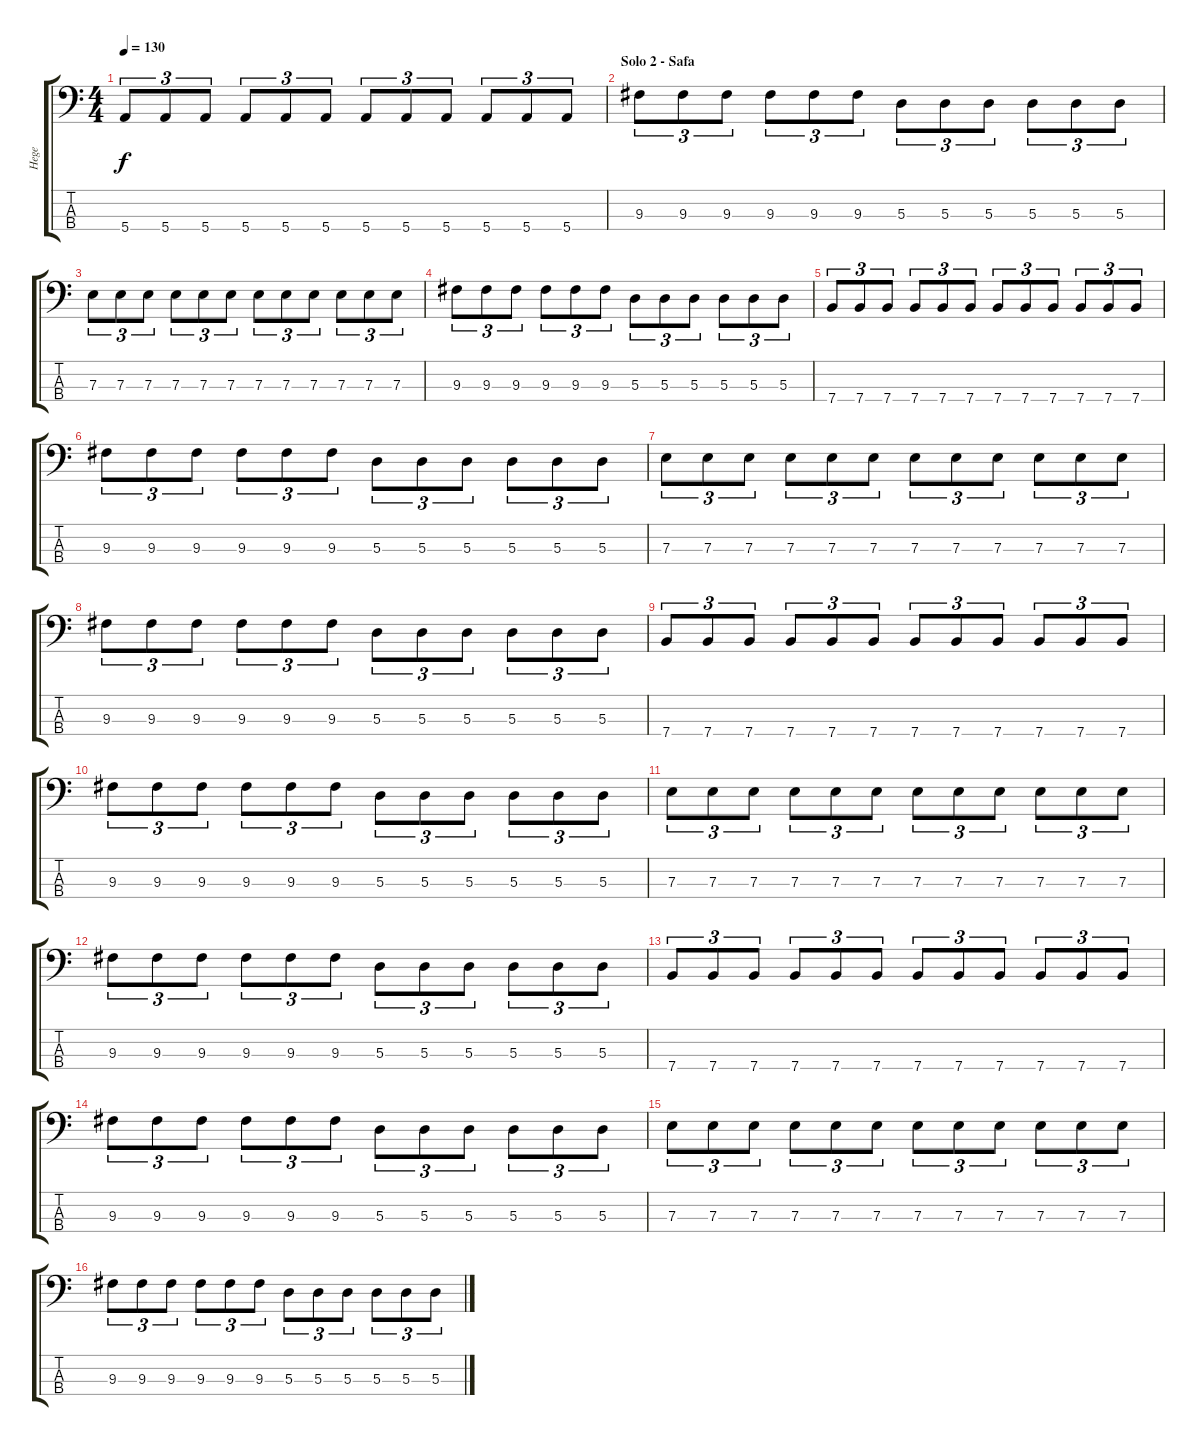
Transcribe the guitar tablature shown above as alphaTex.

\track ("Hege" "Hege") {instrument electricbassfinger}
\staff {score tabs}
\tuning (G2 D2 A1 E1) {hide}
\ts (4 4)
\tempo 130
\clef f4
\ks c
5.4.8{tu (3 2) dy f} 5.4.8{tu (3 2)} 5.4.8{tu (3 2)} 5.4.8{tu (3 2)} 5.4.8{tu (3 2)} 5.4.8{tu (3 2)} 5.4.8{tu (3 2)} 5.4.8{tu (3 2)} 5.4.8{tu (3 2)} 5.4.8{tu (3 2)} 5.4.8{tu (3 2)} 5.4.8{tu (3 2)} |
\section ("" "Solo 2 - Safa")
9.3.8{tu (3 2)} 9.3.8{tu (3 2)} 9.3.8{tu (3 2)} 9.3.8{tu (3 2)} 9.3.8{tu (3 2)} 9.3.8{tu (3 2)} 5.3.8{tu (3 2)} 5.3.8{tu (3 2)} 5.3.8{tu (3 2)} 5.3.8{tu (3 2)} 5.3.8{tu (3 2)} 5.3.8{tu (3 2)} |
7.3.8{tu (3 2)} 7.3.8{tu (3 2)} 7.3.8{tu (3 2)} 7.3.8{tu (3 2)} 7.3.8{tu (3 2)} 7.3.8{tu (3 2)} 7.3.8{tu (3 2)} 7.3.8{tu (3 2)} 7.3.8{tu (3 2)} 7.3.8{tu (3 2)} 7.3.8{tu (3 2)} 7.3.8{tu (3 2)} |
9.3.8{tu (3 2)} 9.3.8{tu (3 2)} 9.3.8{tu (3 2)} 9.3.8{tu (3 2)} 9.3.8{tu (3 2)} 9.3.8{tu (3 2)} 5.3.8{tu (3 2)} 5.3.8{tu (3 2)} 5.3.8{tu (3 2)} 5.3.8{tu (3 2)} 5.3.8{tu (3 2)} 5.3.8{tu (3 2)} |
7.4.8{tu (3 2)} 7.4.8{tu (3 2)} 7.4.8{tu (3 2)} 7.4.8{tu (3 2)} 7.4.8{tu (3 2)} 7.4.8{tu (3 2)} 7.4.8{tu (3 2)} 7.4.8{tu (3 2)} 7.4.8{tu (3 2)} 7.4.8{tu (3 2)} 7.4.8{tu (3 2)} 7.4.8{tu (3 2)} |
9.3.8{tu (3 2)} 9.3.8{tu (3 2)} 9.3.8{tu (3 2)} 9.3.8{tu (3 2)} 9.3.8{tu (3 2)} 9.3.8{tu (3 2)} 5.3.8{tu (3 2)} 5.3.8{tu (3 2)} 5.3.8{tu (3 2)} 5.3.8{tu (3 2)} 5.3.8{tu (3 2)} 5.3.8{tu (3 2)} |
7.3.8{tu (3 2)} 7.3.8{tu (3 2)} 7.3.8{tu (3 2)} 7.3.8{tu (3 2)} 7.3.8{tu (3 2)} 7.3.8{tu (3 2)} 7.3.8{tu (3 2)} 7.3.8{tu (3 2)} 7.3.8{tu (3 2)} 7.3.8{tu (3 2)} 7.3.8{tu (3 2)} 7.3.8{tu (3 2)} |
9.3.8{tu (3 2)} 9.3.8{tu (3 2)} 9.3.8{tu (3 2)} 9.3.8{tu (3 2)} 9.3.8{tu (3 2)} 9.3.8{tu (3 2)} 5.3.8{tu (3 2)} 5.3.8{tu (3 2)} 5.3.8{tu (3 2)} 5.3.8{tu (3 2)} 5.3.8{tu (3 2)} 5.3.8{tu (3 2)} |
7.4.8{tu (3 2)} 7.4.8{tu (3 2)} 7.4.8{tu (3 2)} 7.4.8{tu (3 2)} 7.4.8{tu (3 2)} 7.4.8{tu (3 2)} 7.4.8{tu (3 2)} 7.4.8{tu (3 2)} 7.4.8{tu (3 2)} 7.4.8{tu (3 2)} 7.4.8{tu (3 2)} 7.4.8{tu (3 2)} |
9.3.8{tu (3 2)} 9.3.8{tu (3 2)} 9.3.8{tu (3 2)} 9.3.8{tu (3 2)} 9.3.8{tu (3 2)} 9.3.8{tu (3 2)} 5.3.8{tu (3 2)} 5.3.8{tu (3 2)} 5.3.8{tu (3 2)} 5.3.8{tu (3 2)} 5.3.8{tu (3 2)} 5.3.8{tu (3 2)} |
7.3.8{tu (3 2)} 7.3.8{tu (3 2)} 7.3.8{tu (3 2)} 7.3.8{tu (3 2)} 7.3.8{tu (3 2)} 7.3.8{tu (3 2)} 7.3.8{tu (3 2)} 7.3.8{tu (3 2)} 7.3.8{tu (3 2)} 7.3.8{tu (3 2)} 7.3.8{tu (3 2)} 7.3.8{tu (3 2)} |
9.3.8{tu (3 2)} 9.3.8{tu (3 2)} 9.3.8{tu (3 2)} 9.3.8{tu (3 2)} 9.3.8{tu (3 2)} 9.3.8{tu (3 2)} 5.3.8{tu (3 2)} 5.3.8{tu (3 2)} 5.3.8{tu (3 2)} 5.3.8{tu (3 2)} 5.3.8{tu (3 2)} 5.3.8{tu (3 2)} |
7.4.8{tu (3 2)} 7.4.8{tu (3 2)} 7.4.8{tu (3 2)} 7.4.8{tu (3 2)} 7.4.8{tu (3 2)} 7.4.8{tu (3 2)} 7.4.8{tu (3 2)} 7.4.8{tu (3 2)} 7.4.8{tu (3 2)} 7.4.8{tu (3 2)} 7.4.8{tu (3 2)} 7.4.8{tu (3 2)} |
9.3.8{tu (3 2)} 9.3.8{tu (3 2)} 9.3.8{tu (3 2)} 9.3.8{tu (3 2)} 9.3.8{tu (3 2)} 9.3.8{tu (3 2)} 5.3.8{tu (3 2)} 5.3.8{tu (3 2)} 5.3.8{tu (3 2)} 5.3.8{tu (3 2)} 5.3.8{tu (3 2)} 5.3.8{tu (3 2)} |
7.3.8{tu (3 2)} 7.3.8{tu (3 2)} 7.3.8{tu (3 2)} 7.3.8{tu (3 2)} 7.3.8{tu (3 2)} 7.3.8{tu (3 2)} 7.3.8{tu (3 2)} 7.3.8{tu (3 2)} 7.3.8{tu (3 2)} 7.3.8{tu (3 2)} 7.3.8{tu (3 2)} 7.3.8{tu (3 2)} |
9.3.8{tu (3 2)} 9.3.8{tu (3 2)} 9.3.8{tu (3 2)} 9.3.8{tu (3 2)} 9.3.8{tu (3 2)} 9.3.8{tu (3 2)} 5.3.8{tu (3 2)} 5.3.8{tu (3 2)} 5.3.8{tu (3 2)} 5.3.8{tu (3 2)} 5.3.8{tu (3 2)} 5.3.8{tu (3 2)}
